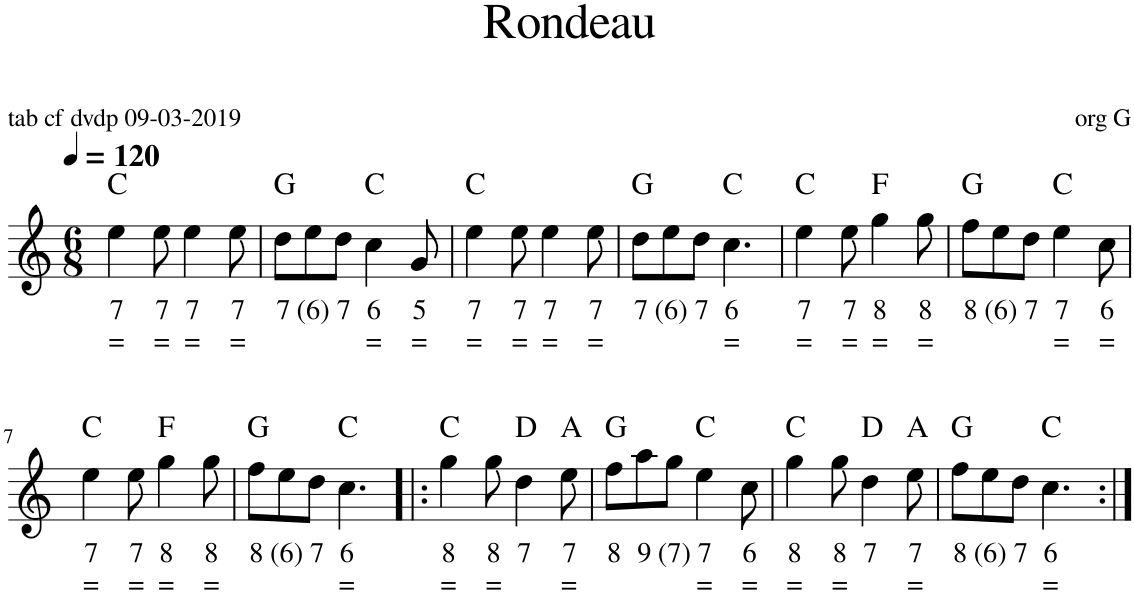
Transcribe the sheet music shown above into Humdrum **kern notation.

**kern	**text	**text	**harte
*part1	*part1	*part1	*part1
*staff1	*staff1	*staff1	*
*I"Piano	*	*	*
*I'Pno.	*	*	*
*clefG2	*	*	*
*k[]	*	*	*
*M6/8	*	*	*
*MM120	*	*	*
=1	=1	=1	=1
!	!LO:LY:b	!LO:LY:b	!
4ee\	7	=	C:maj
!	!LO:LY:b	!LO:LY:b	!
8ee\	7	=	.
!	!LO:LY:b	!LO:LY:b	!
4ee\	7	=	.
!	!LO:LY:b	!LO:LY:b	!
8ee\	7	=	.
=2	=2	=2	=2
!	!LO:LY:b	!	!
8dd\L	7	.	G:maj
!	!LO:LY:b	!	!
8ee\	(6)	.	.
!	!LO:LY:b	!	!
8dd\J	7	.	.
!	!LO:LY:b	!LO:LY:b	!
4cc\	6	=	C:maj
!	!LO:LY:b	!LO:LY:b	!
8g/	5	=	.
=3	=3	=3	=3
!	!LO:LY:b	!LO:LY:b	!
4ee\	7	=	C:maj
!	!LO:LY:b	!LO:LY:b	!
8ee\	7	=	.
!	!LO:LY:b	!LO:LY:b	!
4ee\	7	=	.
!	!LO:LY:b	!LO:LY:b	!
8ee\	7	=	.
=4	=4	=4	=4
!	!LO:LY:b	!	!
8dd\L	7	.	G:maj
!	!LO:LY:b	!	!
8ee\	(6)	.	.
!	!LO:LY:b	!	!
8dd\J	7	.	.
!	!LO:LY:b	!LO:LY:b	!
4.cc\	6	=	C:maj
=5	=5	=5	=5
!	!LO:LY:b	!LO:LY:b	!
4ee\	7	=	C:maj
!	!LO:LY:b	!LO:LY:b	!
8ee\	7	=	.
!	!LO:LY:b	!LO:LY:b	!
4gg\	8	=	F:maj
!	!LO:LY:b	!LO:LY:b	!
8gg\	8	=	.
=6	=6	=6	=6
!	!LO:LY:b	!	!
8ff\L	8	.	G:maj
!	!LO:LY:b	!	!
8ee\	(6)	.	.
!	!LO:LY:b	!	!
8dd\J	7	.	.
!	!LO:LY:b	!LO:LY:b	!
4ee\	7	=	C:maj
!	!LO:LY:b	!LO:LY:b	!
8cc\	6	=	.
!!LO:LB:g=z
=7	=7	=7	=7
!	!LO:LY:b	!LO:LY:b	!
4ee\	7	=	C:maj
!	!LO:LY:b	!LO:LY:b	!
8ee\	7	=	.
!	!LO:LY:b	!LO:LY:b	!
4gg\	8	=	F:maj
!	!LO:LY:b	!LO:LY:b	!
8gg\	8	=	.
=8	=8	=8	=8
!	!LO:LY:b	!	!
8ff\L	8	.	G:maj
!	!LO:LY:b	!	!
8ee\	(6)	.	.
!	!LO:LY:b	!	!
8dd\J	7	.	.
!	!LO:LY:b	!LO:LY:b	!
4.cc\	6	=	C:maj
=9!|:	=9!|:	=9!|:	=9!|:
!	!LO:LY:b	!LO:LY:b	!
4gg\	8	=	C:maj
!	!LO:LY:b	!LO:LY:b	!
8gg\	8	=	.
!	!LO:LY:b	!	!
4dd\	7	.	D:maj
!	!LO:LY:b	!LO:LY:b	!
8ee\	7	=	A:maj
=10	=10	=10	=10
!	!LO:LY:b	!	!
8ffn\L	8	.	G:maj
!	!LO:LY:b	!	!
8aa\	9	.	.
!	!LO:LY:b	!	!
8gg\J	(7)	.	.
!	!LO:LY:b	!LO:LY:b	!
4ee\	7	=	C:maj
!	!LO:LY:b	!LO:LY:b	!
8cc\	6	=	.
=11	=11	=11	=11
!	!LO:LY:b	!LO:LY:b	!
4gg\	8	=	C:maj
!	!LO:LY:b	!LO:LY:b	!
8gg\	8	=	.
!	!LO:LY:b	!	!
4dd\	7	.	D:maj
!	!LO:LY:b	!LO:LY:b	!
8ee\	7	=	A:maj
=12	=12	=12	=12
!	!LO:LY:b	!	!
8ffn\L	8	.	G:maj
!	!LO:LY:b	!	!
8ee\	(6)	.	.
!	!LO:LY:b	!	!
8dd\J	7	.	.
!	!LO:LY:b	!LO:LY:b	!
4.cc\	6	=	C:maj
=:|!	=:|!	=:|!	=:|!
*-	*-	*-	*-
